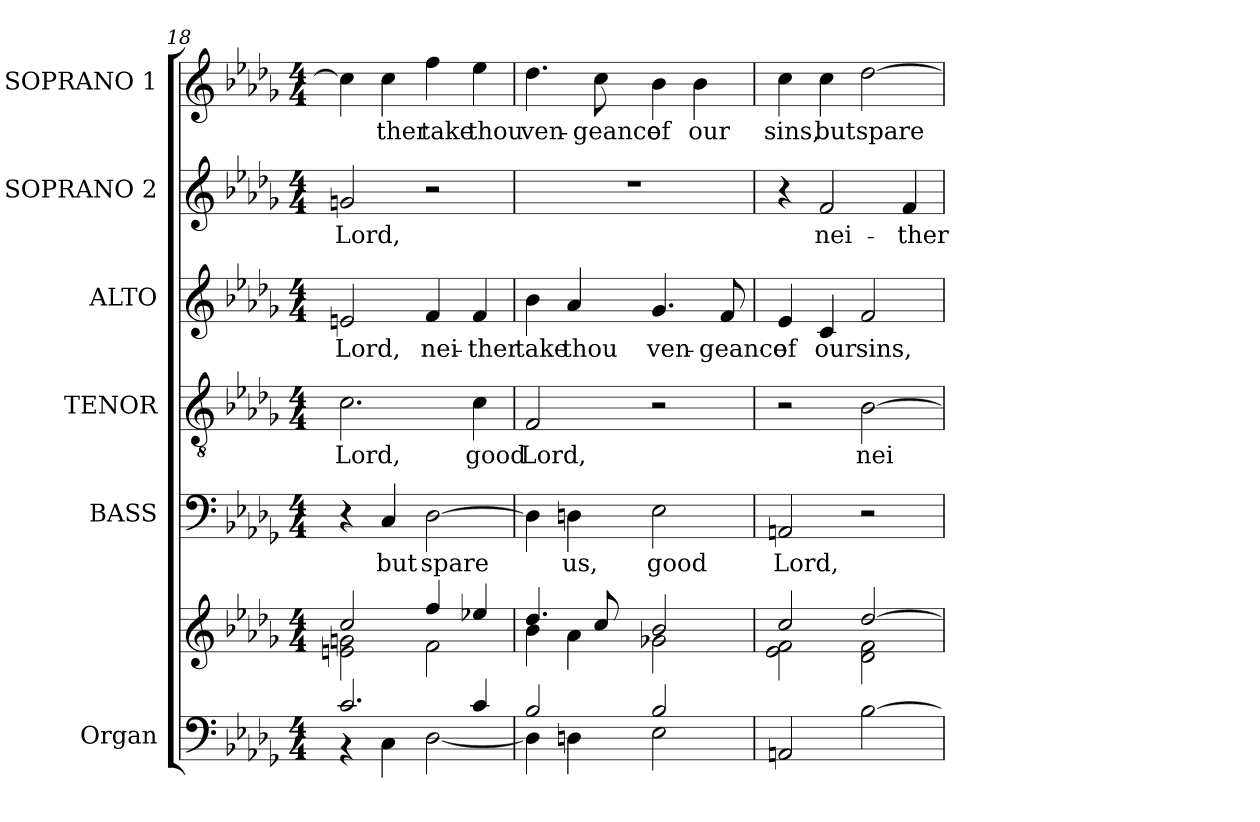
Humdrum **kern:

**kern	**kern	**kern	**text	**kern	**text	**kern	**text	**kern	**text	**kern	**text
*part6	*part6	*part5	*part5	*part4	*part4	*part3	*part3	*part2	*part2	*part1	*part1
*staff7	*staff6	*staff5	*staff5	*staff4	*staff4	*staff3	*staff3	*staff2	*staff2	*staff1	*staff1
*I"Organ	*	*I"BASS	*	*I"TENOR	*	*I"ALTO	*	*I"SOPRANO 2	*	*I"SOPRANO 1	*
*I'Org.	*	*I'B.	*	*I'T.	*	*I'A.	*	*I'S2.	*	*I'S1.	*
*clefF4	*clefG2	*clefF4	*	*clefGv2	*	*clefG2	*	*clefG2	*	*clefG2	*
*	*	*	*	*ITrd7c12	*	*	*	*	*	*	*
*k[b-e-a-d-g-]	*k[b-e-a-d-g-]	*k[b-e-a-d-g-]	*	*k[b-e-a-d-g-]	*	*k[b-e-a-d-g-]	*	*k[b-e-a-d-g-]	*	*k[b-e-a-d-g-]	*
*b-:	*b-:	*b-:	*	*b-:	*	*b-:	*	*b-:	*	*b-:	*
*M4/4	*M4/4	*M4/4	*	*M4/4	*	*M4/4	*	*M4/4	*	*M4/4	*
=18	=18	=18	=18	=18	=18	=18	=18	=18	=18	=18	=18
*^	*^	*	*	*	*	*	*	*	*	*	*
!	!	!	!	!	!	!	!LO:LY:b:color=#000000	!	!	!	!	!	!
!	!	!	!	!	!	!	!	!	!LO:LY:b:color=#000000	!	!	!	!
!	!	!	!	!	!	!	!	!	!	!	!LO:LY:b:color=#000000	!	!
2.ci/	4r	2cci/	2eni\ 2gni	4r	.	2.Ci\	Lord,	2eni/	Lord,	2gni/	Lord,	4cci\]	.
!	!	!	!	!	!LO:LY:b:color=#000000	!	!	!	!	!	!	!	!
!	!	!	!	!	!	!	!	!	!	!	!	!	!LO:LY:b:color=#000000
.	4Ci\	.	.	4Ci/	but	.	.	.	.	.	.	4cci\	-ther
!	!	!	!	!	!LO:LY:b:color=#000000	!	!	!	!	!	!	!	!
!	!	!	!	!	!	!	!	!	!LO:LY:b:color=#000000	!	!	!	!
!	!	!	!	!	!	!	!	!	!	!	!	!	!LO:LY:b:color=#000000
.	[2D-i\	4ffi/	2fi\	[2D-i\	spare	.	.	4fi/	nei-	2r	.	4ffi\	take
!	!	!	!	!	!	!	!LO:LY:b:color=#000000	!	!	!	!	!	!
!	!	!	!	!	!	!	!	!	!LO:LY:b:color=#000000	!	!	!	!
!	!	!	!	!	!	!	!	!	!	!	!	!	!LO:LY:b:color=#000000
4ci/	.	4ee-Xi/	.	.	.	4Ci\	good	4fi/	-ther	.	.	4ee-i\	thou
=19	=19	=19	=19	=19	=19	=19	=19	=19	=19	=19	=19	=19	=19
!	!	!	!	!	!	!	!LO:LY:b:color=#000000	!	!	!	!	!	!
!	!	!	!	!	!	!	!	!	!LO:LY:b:color=#000000	!	!	!	!
!	!	!	!	!	!	!	!	!	!	!	!	!	!LO:LY:b:color=#000000
2B-i/	4D-i\]	4.dd-i/	4b-i\	4D-i\]	.	2FFi/	Lord,	4b-i\	take	1r	.	4.dd-i\	ven-
!	!	!	!	!	!LO:LY:b:color=#000000	!	!	!	!	!	!	!	!
!	!	!	!	!	!	!	!	!	!LO:LY:b:color=#000000	!	!	!	!
.	4Dni\	.	4a-i\	4Dni\	us,	.	.	4a-i/	thou	.	.	.	.
!	!	!	!	!	!	!	!	!	!	!	!	!	!LO:LY:b:color=#000000
.	.	8cci/	.	.	.	.	.	.	.	.	.	8cci\	-geance
!	!	!	!	!	!LO:LY:b:color=#000000	!	!	!	!	!	!	!	!
!	!	!	!	!	!	!	!	!	!LO:LY:b:color=#000000	!	!	!	!
!	!	!	!	!	!	!	!	!	!	!	!	!	!LO:LY:b:color=#000000
2B-i/	2E-i\	2b-i/	2g-Xi\	2E-i\	good	2r	.	4.g-i/	ven-	.	.	4b-i\	of
!	!	!	!	!	!	!	!	!	!	!	!	!	!LO:LY:b:color=#000000
.	.	.	.	.	.	.	.	.	.	.	.	4b-i\	our
!	!	!	!	!	!	!	!	!	!LO:LY:b:color=#000000	!	!	!	!
.	.	.	.	.	.	.	.	8fi/	-geance	.	.	.	.
*v	*v	*	*	*	*	*	*	*	*	*	*	*	*
=20	=20	=20	=20	=20	=20	=20	=20	=20	=20	=20	=20	=20
!	!	!	!	!LO:LY:b:color=#000000	!	!	!	!	!	!	!	!
!	!	!	!	!	!	!	!	!LO:LY:b:color=#000000	!	!	!	!
!	!	!	!	!	!	!	!	!	!	!	!	!LO:LY:b:color=#000000
2AAni/	2cci/	2e-i\ 2fi	2AAni/	Lord,	2r	.	4e-i/	of	4r	.	4cci\	sins,
!	!	!	!	!	!	!	!	!LO:LY:b:color=#000000	!	!	!	!
!	!	!	!	!	!	!	!	!	!	!LO:LY:b:color=#000000	!	!
!	!	!	!	!	!	!	!	!	!	!	!	!LO:LY:b:color=#000000
.	.	.	.	.	.	.	4ci/	our	2fi/	nei-	4cci\	but
!	!	!	!	!	!	!LO:LY:b:color=#000000	!	!	!	!	!	!
!	!	!	!	!	!	!	!	!LO:LY:b:color=#000000	!	!	!	!
!	!	!	!	!	!	!	!	!	!	!	!	!LO:LY:b:color=#000000
[2B-i\	[2dd-i/	2d-i\ 2fi	2r	.	[2BB-i\	nei-	2fi/	sins,	.	.	[2dd-i\	spare
!	!	!	!	!	!	!	!	!	!	!LO:LY:b:color=#000000	!	!
.	.	.	.	.	.	.	.	.	4fi/	-ther	.	.
*	*v	*v	*	*	*	*	*	*	*	*	*	*
=	=	=	=	=	=	=	=	=	=	=	=
*-	*-	*-	*-	*-	*-	*-	*-	*-	*-	*-	*-
